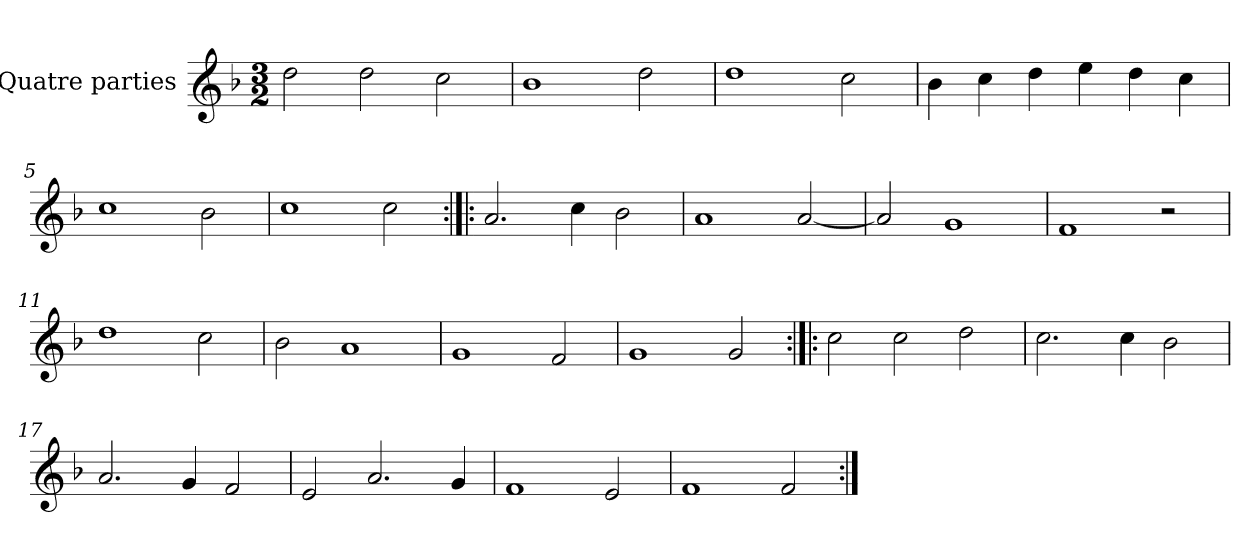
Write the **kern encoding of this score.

**kern
*part1
*staff1
*I"Quatre parties
*clefG2
*k[b-]
*M3/2
*MM180
=1
2dd\
2dd\
2cc\
=2
1b-
2dd\
=3
1dd
2cc\
=4
4b-\
4cc\
4dd\
4ee\
4dd\
4cc\
=5
1cc
2b-\
=6
1cc
2cc\
=7:|!|:
2.a/
4cc\
2b-\
=8
1a
[2a/
=9
2a/]
1g
=10
1f
2r
=11
1dd
2cc\
=12
2b-\
1a
=13
1g
2f/
=14
1g
2g/
=15:|!|:
2cc\
2cc\
2dd\
=16
2.cc\
4cc\
2b-\
=17
2.a/
4g/
2f/
=18
2e/
2.a/
4g/
=19
1f
2e/
=20
1f
2f/
=:|!
*-
